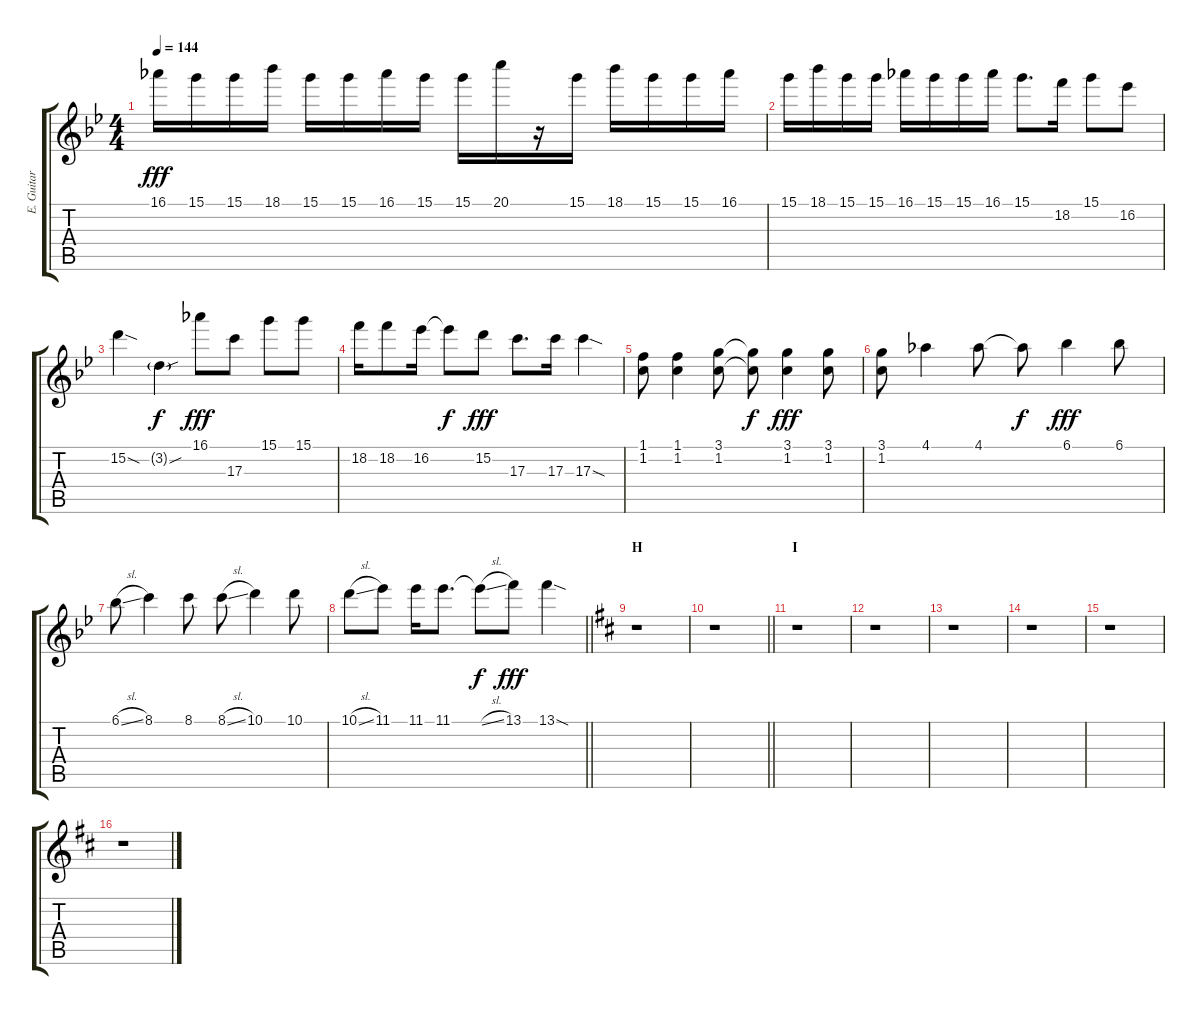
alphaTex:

\track ("E. Guitar III" "E. Guitar ") {instrument overdrivenguitar}
\staff {score tabs}
\tuning (E4 B3 G3 D3 A2 E2) {hide}
\ts (4 4)
\tempo 144
\clef g2
\ks bb
16.1.16{dy fff} 15.1.16 15.1.16 18.1.16 15.1.16 15.1.16 16.1.16 15.1.16 15.1.16 20.1.16 r.16 15.1.16 18.1.16 15.1.16 15.1.16 16.1.16 |
15.1.16 18.1.16 15.1.16 15.1.16 16.1.16 15.1.16 15.1.16 16.1.16 15.1.8{d} 18.2.16 15.1.8 16.2.8 |
15.2{sod}.4 3.2{sou g}.4{dy f} 16.1.8{dy fff} 17.3.8 15.1.8 15.1.8 |
18.2.16 18.2.8 16.2.16 16.2{t}.8{dy f} 15.2.8{dy fff} 17.3.8{d} 17.3.16 17.3{sod}.4 |
(1.1 1.2).8 (1.1 1.2).4 (3.1 1.2).8 (3.1{t} 1.2{t}).8{dy f} (3.1 1.2).4{dy fff} (3.1 1.2).8 |
(3.1 1.2).8 4.1.4 4.1.8 4.1{t}.8{dy f} 6.1.4{dy fff} 6.1.8 |
6.1{sl}.8 8.1.4 8.1.8 8.1{sl}.8 10.1.4 10.1.8 |
\barLineRight lightlight
10.1{sl}.8 11.1.8 11.1.16 11.1.8{d} 11.1{sl t}.8{dy f} 13.1.8{dy fff} 13.1{sod}.4 |
\section ("" "H")
\ks d
r.1 |
\barLineRight lightlight
r.1 |
\section ("" "I")
r.1 |
r.1 |
r.1 |
r.1 |
r.1 |
r.1
